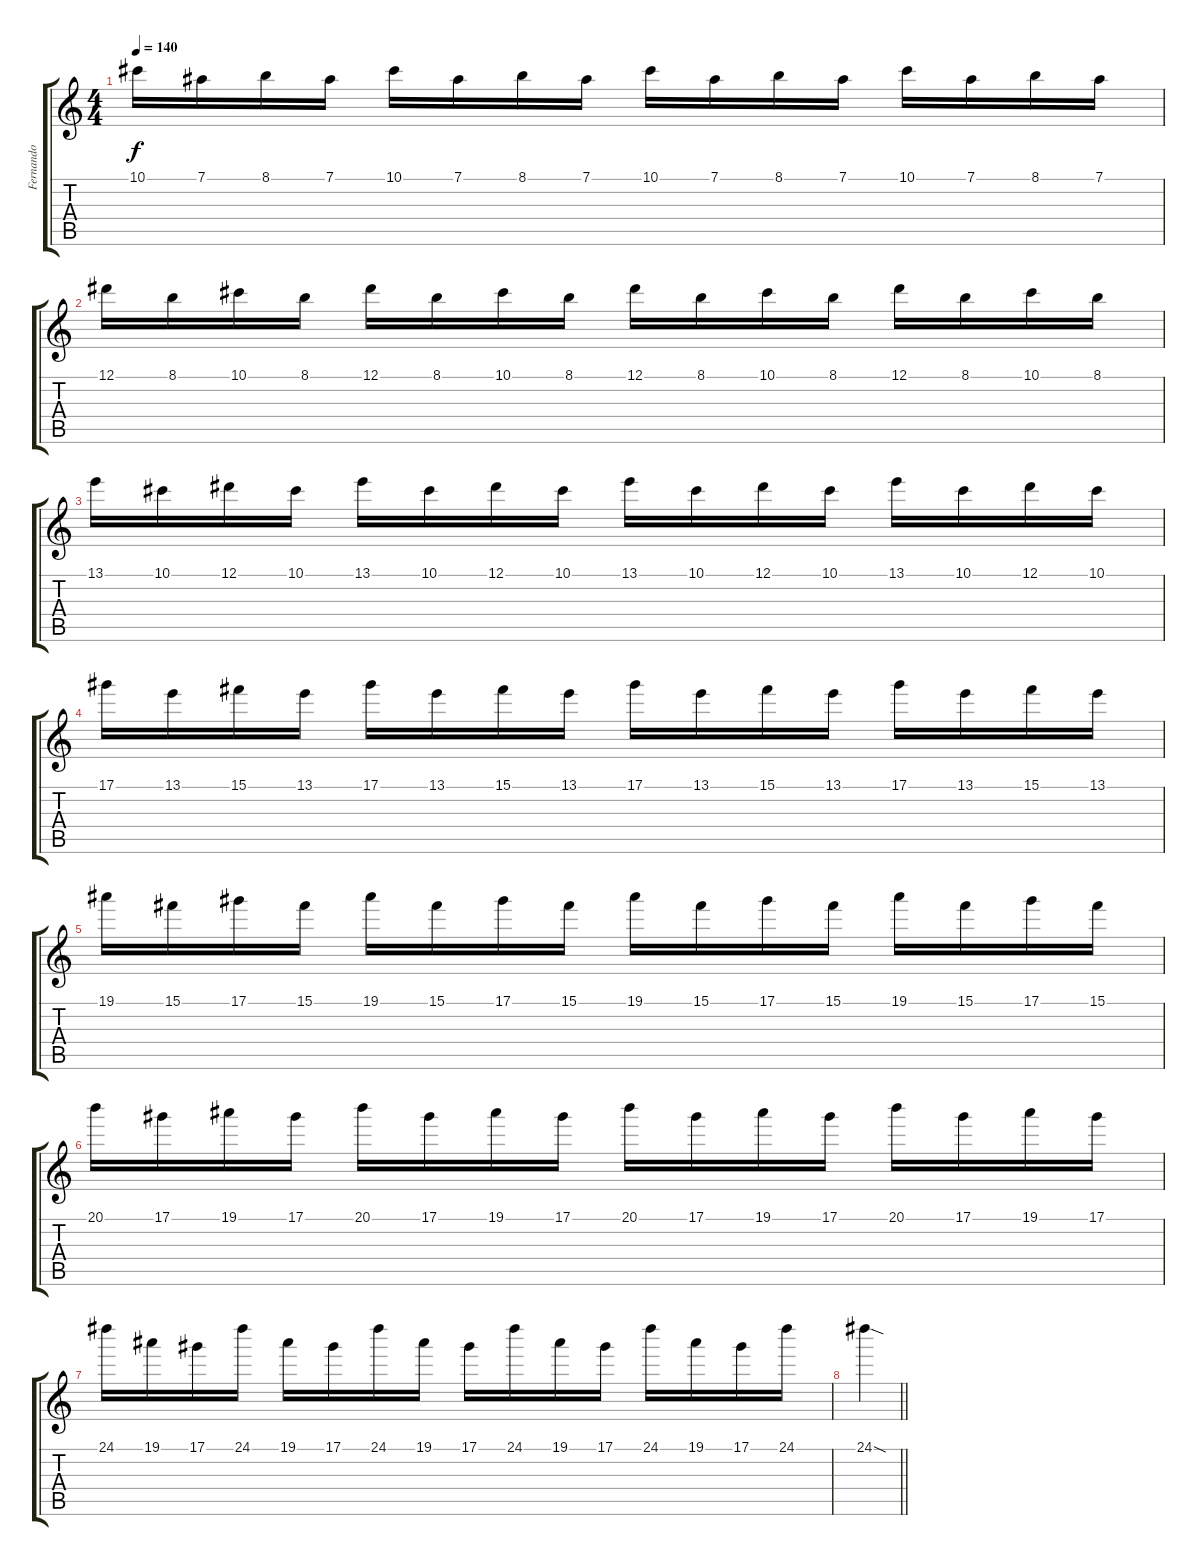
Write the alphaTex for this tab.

\track ("Fernando" "Fernando") {instrument distortionguitar}
\staff {score tabs}
\tuning (Eb4 Bb3 Gb3 Db3 Ab2 Eb2) {hide}
\ts (4 4)
\tempo 140
\clef g2
\ks c
10.1.16{dy f} 7.1.16 8.1.16 7.1.16 10.1.16 7.1.16 8.1.16 7.1.16 10.1.16 7.1.16 8.1.16 7.1.16 10.1.16 7.1.16 8.1.16 7.1.16 |
12.1.16 8.1.16 10.1.16 8.1.16 12.1.16 8.1.16 10.1.16 8.1.16 12.1.16 8.1.16 10.1.16 8.1.16 12.1.16 8.1.16 10.1.16 8.1.16 |
13.1.16 10.1.16 12.1.16 10.1.16 13.1.16 10.1.16 12.1.16 10.1.16 13.1.16 10.1.16 12.1.16 10.1.16 13.1.16 10.1.16 12.1.16 10.1.16 |
17.1.16 13.1.16 15.1.16 13.1.16 17.1.16 13.1.16 15.1.16 13.1.16 17.1.16 13.1.16 15.1.16 13.1.16 17.1.16 13.1.16 15.1.16 13.1.16 |
19.1.16 15.1.16 17.1.16 15.1.16 19.1.16 15.1.16 17.1.16 15.1.16 19.1.16 15.1.16 17.1.16 15.1.16 19.1.16 15.1.16 17.1.16 15.1.16 |
20.1.16 17.1.16 19.1.16 17.1.16 20.1.16 17.1.16 19.1.16 17.1.16 20.1.16 17.1.16 19.1.16 17.1.16 20.1.16 17.1.16 19.1.16 17.1.16 |
24.1.16 19.1.16 17.1.16 24.1.16 19.1.16 17.1.16 24.1.16 19.1.16 17.1.16 24.1.16 19.1.16 17.1.16 24.1.16 19.1.16 17.1.16 24.1.16 |
\barLineRight lightlight
24.1{sod}.4
